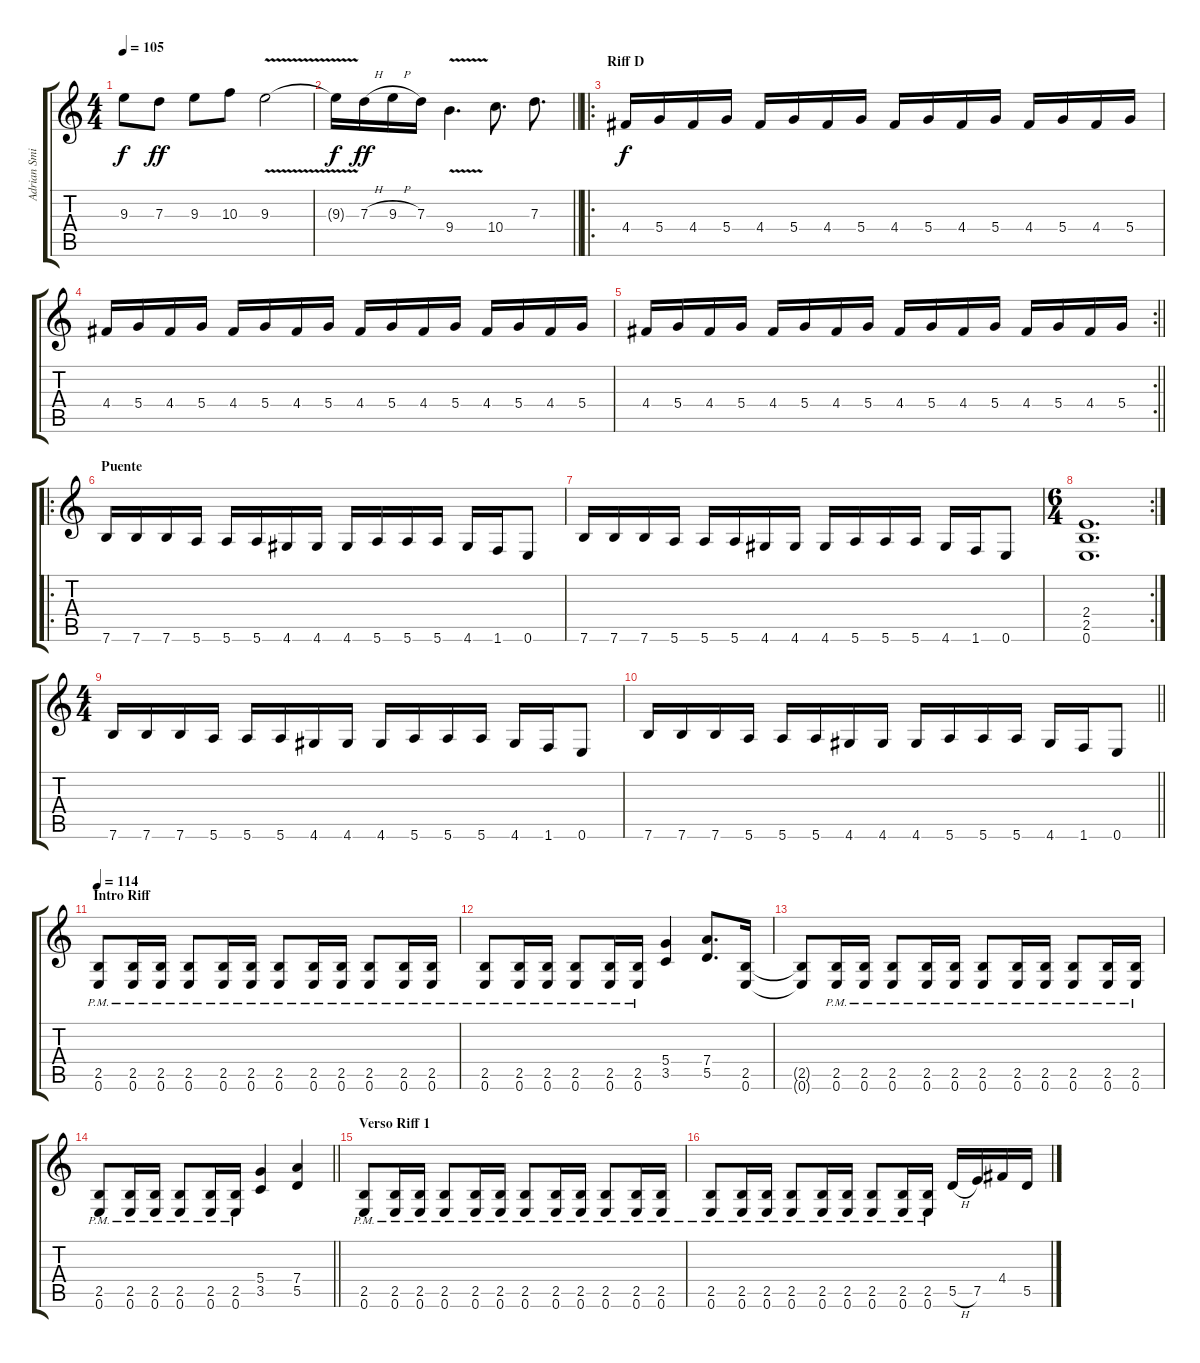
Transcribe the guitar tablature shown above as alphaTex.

\track ("Adrian Smith" "Adrian Smi") {instrument overdrivenguitar}
\staff {score tabs}
\tuning (E4 B3 G3 D3 A2 E2) {hide}
\ts (4 4)
\tempo 105
\clef g2
\ks c
9.3{t}.8{dy f} 7.3.8{dy ff} 9.3.8 10.3.8 9.3{v}.2 |
\barLineRight lightlight
9.3{t}.16{dy f} 7.3{h}.16{dy ff} 9.3{h}.16 7.3.16 9.4{v}.4{d} 10.4.8{d} 7.3.8{d} |
\ro
\section ("" "Riff D")
4.4.16{dy f} 5.4.16 4.4.16 5.4.16 4.4.16 5.4.16 4.4.16 5.4.16 4.4.16 5.4.16 4.4.16 5.4.16 4.4.16 5.4.16 4.4.16 5.4.16 |
4.4.16 5.4.16 4.4.16 5.4.16 4.4.16 5.4.16 4.4.16 5.4.16 4.4.16 5.4.16 4.4.16 5.4.16 4.4.16 5.4.16 4.4.16 5.4.16 |
\rc 2
\barLineRight lightlight
4.4.16 5.4.16 4.4.16 5.4.16 4.4.16 5.4.16 4.4.16 5.4.16 4.4.16 5.4.16 4.4.16 5.4.16 4.4.16 5.4.16 4.4.16 5.4.16 |
\ro
\section ("" "Puente")
7.6.16 7.6.16 7.6.16 5.6.16 5.6.16 5.6.16 4.6.16 4.6.16 4.6.16 5.6.16 5.6.16 5.6.16 4.6.16 1.6.16 0.6.8 |
7.6.16 7.6.16 7.6.16 5.6.16 5.6.16 5.6.16 4.6.16 4.6.16 4.6.16 5.6.16 5.6.16 5.6.16 4.6.16 1.6.16 0.6.8 |
\rc 2
\ts (6 4)
(2.4 2.5 0.6).1{d} |
\ts (4 4)
7.6.16 7.6.16 7.6.16 5.6.16 5.6.16 5.6.16 4.6.16 4.6.16 4.6.16 5.6.16 5.6.16 5.6.16 4.6.16 1.6.16 0.6.8 |
\barLineRight lightlight
7.6.16 7.6.16 7.6.16 5.6.16 5.6.16 5.6.16 4.6.16 4.6.16 4.6.16 5.6.16 5.6.16 5.6.16 4.6.16 1.6.16 0.6.8 |
\section ("" "Intro Riff")
\tempo 114
(2.5{pm} 0.6{pm}).8 (2.5{pm} 0.6{pm}).16 (2.5{pm} 0.6{pm}).16 (2.5{pm} 0.6{pm}).8 (2.5{pm} 0.6{pm}).16 (2.5{pm} 0.6{pm}).16 (2.5{pm} 0.6{pm}).8 (2.5{pm} 0.6{pm}).16 (2.5{pm} 0.6{pm}).16 (2.5{pm} 0.6{pm}).8 (2.5{pm} 0.6{pm}).16 (2.5{pm} 0.6{pm}).16 |
(2.5{pm} 0.6{pm}).8 (2.5{pm} 0.6{pm}).16 (2.5{pm} 0.6{pm}).16 (2.5{pm} 0.6{pm}).8 (2.5{pm} 0.6{pm}).16 (2.5{pm} 0.6{pm}).16 (5.4 3.5).4 (7.4 5.5).8{d} (2.5 0.6).16 |
(2.5{t} 0.6{t}).8 (2.5{pm} 0.6{pm}).16 (2.5{pm} 0.6{pm}).16 (2.5{pm} 0.6{pm}).8 (2.5{pm} 0.6{pm}).16 (2.5{pm} 0.6{pm}).16 (2.5{pm} 0.6{pm}).8 (2.5{pm} 0.6{pm}).16 (2.5{pm} 0.6{pm}).16 (2.5{pm} 0.6{pm}).8 (2.5{pm} 0.6{pm}).16 (2.5{pm} 0.6{pm}).16 |
\barLineRight lightlight
(2.5{pm} 0.6{pm}).8 (2.5{pm} 0.6{pm}).16 (2.5{pm} 0.6{pm}).16 (2.5{pm} 0.6{pm}).8 (2.5{pm} 0.6{pm}).16 (2.5{pm} 0.6{pm}).16 (5.4 3.5).4 (7.4 5.5).4 |
\section ("" "Verso Riff 1")
(2.5{pm} 0.6{pm}).8 (2.5{pm} 0.6{pm}).16 (2.5{pm} 0.6{pm}).16 (2.5{pm} 0.6{pm}).8 (2.5{pm} 0.6{pm}).16 (2.5{pm} 0.6{pm}).16 (2.5{pm} 0.6{pm}).8 (2.5{pm} 0.6{pm}).16 (2.5{pm} 0.6{pm}).16 (2.5{pm} 0.6{pm}).8 (2.5{pm} 0.6{pm}).16 (2.5{pm} 0.6{pm}).16 |
(2.5{pm} 0.6{pm}).8 (2.5{pm} 0.6{pm}).16 (2.5{pm} 0.6{pm}).16 (2.5{pm} 0.6{pm}).8 (2.5{pm} 0.6{pm}).16 (2.5{pm} 0.6{pm}).16 (2.5{pm} 0.6{pm}).8 (2.5{pm} 0.6{pm}).16 (2.5{pm} 0.6{pm}).16 5.5{h}.16 7.5.16 4.4.16 5.5.16
